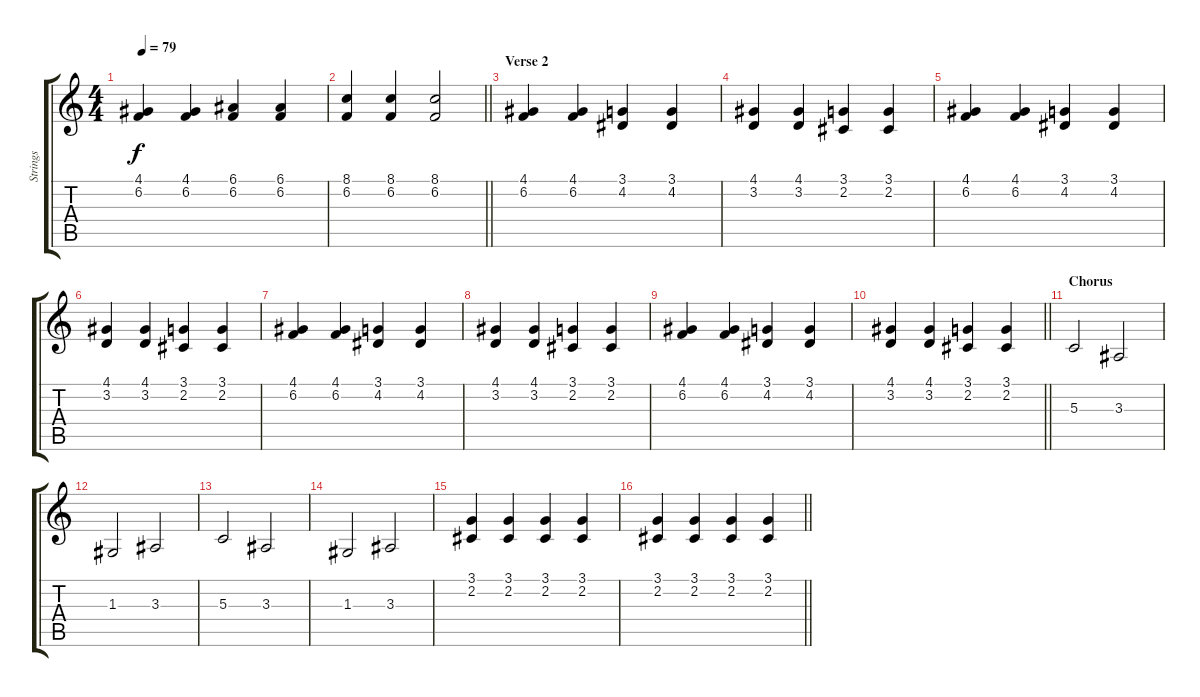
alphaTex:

\track ("Strings" "Strings") {instrument synthstrings1}
\staff {score tabs}
\tuning (E4 B3 G3 D3 A2 E2) {hide}
\ts (4 4)
\tempo 79
\clef g2
\ks c
(4.1 6.2).4{dy f} (4.1 6.2).4 (6.1 6.2).4 (6.1 6.2).4 |
\barLineRight lightlight
(8.1 6.2).4 (8.1 6.2).4 (8.1 6.2).2 |
\section ("" "Verse 2")
(4.1 6.2).4 (4.1 6.2).4 (3.1 4.2).4 (3.1 4.2).4 |
(4.1 3.2).4 (4.1 3.2).4 (3.1 2.2).4 (3.1 2.2).4 |
(4.1 6.2).4 (4.1 6.2).4 (3.1 4.2).4 (3.1 4.2).4 |
(4.1 3.2).4 (4.1 3.2).4 (3.1 2.2).4 (3.1 2.2).4 |
(4.1 6.2).4 (4.1 6.2).4 (3.1 4.2).4 (3.1 4.2).4 |
(4.1 3.2).4 (4.1 3.2).4 (3.1 2.2).4 (3.1 2.2).4 |
(4.1 6.2).4 (4.1 6.2).4 (3.1 4.2).4 (3.1 4.2).4 |
\barLineRight lightlight
(4.1 3.2).4 (4.1 3.2).4 (3.1 2.2).4 (3.1 2.2).4 |
\section ("" "Chorus")
5.3.2 3.3.2 |
1.3.2 3.3.2 |
5.3.2 3.3.2 |
1.3.2 3.3.2 |
(3.1 2.2).4 (3.1 2.2).4 (3.1 2.2).4 (3.1 2.2).4 |
\barLineRight lightlight
(3.1 2.2).4 (3.1 2.2).4 (3.1 2.2).4 (3.1 2.2).4
